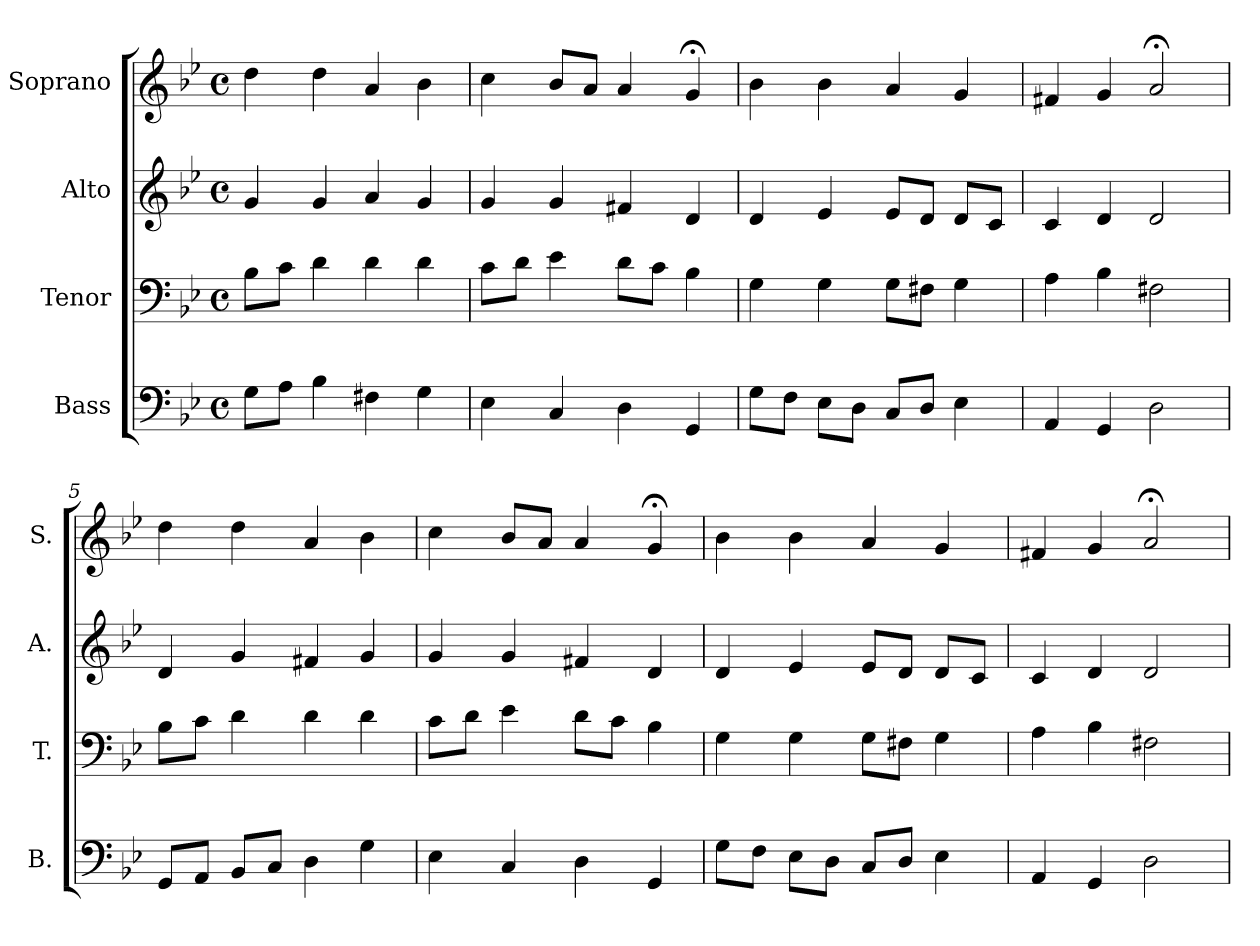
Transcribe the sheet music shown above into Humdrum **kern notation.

**kern	**kern	**kern	**kern
*part4	*part3	*part2	*part1
*staff4	*staff3	*staff2	*staff1
*I"Bass	*I"Tenor	*I"Alto	*I"Soprano
*I'B.	*I'T.	*I'A.	*I'S.
*clefF4	*clefF4	*clefG2	*clefG2
*k[b-e-]	*k[b-e-]	*k[b-e-]	*k[b-e-]
*g:	*g:	*g:	*g:
*M4/4	*M4/4	*M4/4	*M4/4
*met(c)	*met(c)	*met(c)	*met(c)
=1	=1	=1	=1
8G\L	8B-\L	4g/	4dd\
8A\J	8c\J	.	.
4B-\	4d\	4g/	4dd\
4F#X\	4d\	4a/	4a/
4G\	4d\	4g/	4b-\
=2	=2	=2	=2
4E-\	8c\L	4g/	4cc\
.	8d\J	.	.
4C/	4e-\	4g/	8b-/L
.	.	.	8a/J
4D\	8d\L	4f#X/	4a/
.	8c\J	.	.
4GG/	4B-\	4d/	4g;</
=3	=3	=3	=3
8G\L	4G\	4d/	4b-\
8F\J	.	.	.
8E-\L	4G\	4e-/	4b-\
8D\J	.	.	.
8C/L	8G\L	8e-/L	4a/
8D/J	8F#X\J	8d/J	.
4E-\	4G\	8d/L	4g/
.	.	8c/J	.
=4	=4	=4	=4
4AA/	4A\	4c/	4f#X/
4GG/	4B-\	4d/	4g/
2D\	2F#X\	2d/	2a;</
=5	=5	=5	=5
8GG/L	8B-\L	4d/	4dd\
8AA/J	8c\J	.	.
8BB-/L	4d\	4g/	4dd\
8C/J	.	.	.
4D\	4d\	4f#X/	4a/
4G\	4d\	4g/	4b-\
!!LO:LB:g=z
=6	=6	=6	=6
4E-\	8c\L	4g/	4cc\
.	8d\J	.	.
4C/	4e-\	4g/	8b-/L
.	.	.	8a/J
4D\	8d\L	4f#X/	4a/
.	8c\J	.	.
4GG/	4B-\	4d/	4g;</
=7	=7	=7	=7
8G\L	4G\	4d/	4b-\
8F\J	.	.	.
8E-\L	4G\	4e-/	4b-\
8D\J	.	.	.
8C/L	8G\L	8e-/L	4a/
8D/J	8F#X\J	8d/J	.
4E-\	4G\	8d/L	4g/
.	.	8c/J	.
=8	=8	=8	=8
4AA/	4A\	4c/	4f#X/
4GG/	4B-\	4d/	4g/
2D\	2F#X\	2d/	2a;</
=	=	=	=
*-	*-	*-	*-
